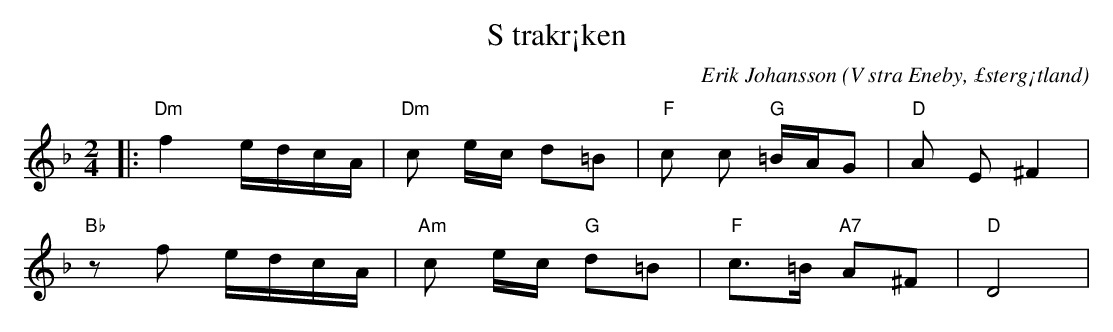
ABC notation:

X:1
T:S trakr¡ken
C:Erik Johansson
O:V stra Eneby, £sterg¡tland
Q:80
M:2/4
L:1/8
K:Dm
|:"Dm"f2 e/d/c/A/ |"Dm"c e/c/ d=B| "F" c c "G" =B/A/G | "D" A E ^F2 |
"Bb" zf e/d/c/A/ |"Am"c e/c/ "G"d=B| "F" c>=B  "A7" A^F | "D" D4 |
